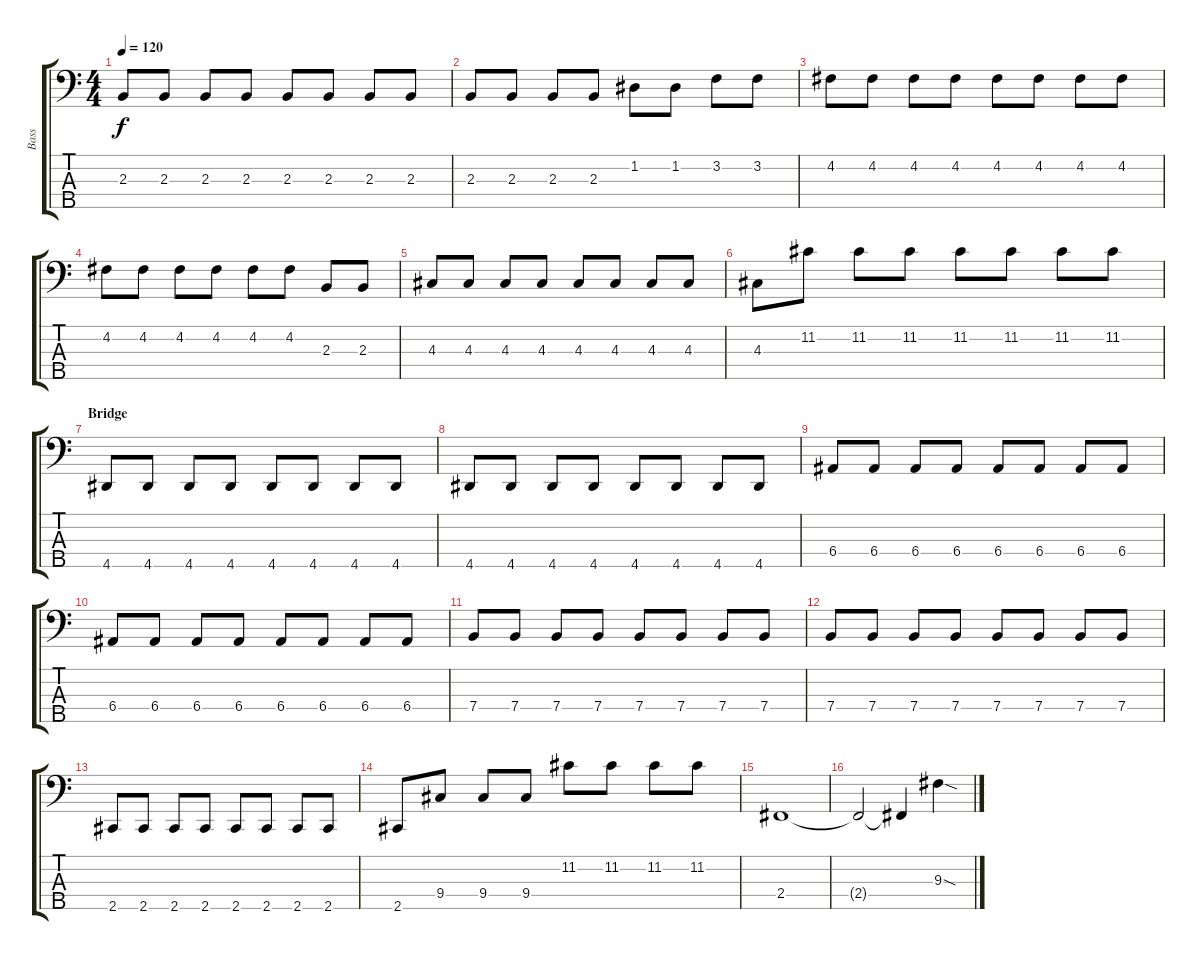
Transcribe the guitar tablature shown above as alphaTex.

\track ("Bass" "Bass") {instrument electricbassfinger}
\staff {score tabs}
\tuning (G2 D2 A1 E1 B0) {hide}
\ts (4 4)
\tempo 120
\clef f4
\ks c
2.3.8{dy f} 2.3.8 2.3.8 2.3.8 2.3.8 2.3.8 2.3.8 2.3.8 |
2.3.8 2.3.8 2.3.8 2.3.8 1.2.8 1.2.8 3.2.8 3.2.8 |
4.2.8 4.2.8 4.2.8 4.2.8 4.2.8 4.2.8 4.2.8 4.2.8 |
4.2.8 4.2.8 4.2.8 4.2.8 4.2.8 4.2.8 2.3.8 2.3.8 |
4.3.8 4.3.8 4.3.8 4.3.8 4.3.8 4.3.8 4.3.8 4.3.8 |
4.3.8 11.2.8 11.2.8 11.2.8 11.2.8 11.2.8 11.2.8 11.2.8 |
\section ("" "Bridge")
4.5.8 4.5.8 4.5.8 4.5.8 4.5.8 4.5.8 4.5.8 4.5.8 |
4.5.8 4.5.8 4.5.8 4.5.8 4.5.8 4.5.8 4.5.8 4.5.8 |
6.4.8 6.4.8 6.4.8 6.4.8 6.4.8 6.4.8 6.4.8 6.4.8 |
6.4.8 6.4.8 6.4.8 6.4.8 6.4.8 6.4.8 6.4.8 6.4.8 |
7.4.8 7.4.8 7.4.8 7.4.8 7.4.8 7.4.8 7.4.8 7.4.8 |
7.4.8 7.4.8 7.4.8 7.4.8 7.4.8 7.4.8 7.4.8 7.4.8 |
2.5.8 2.5.8 2.5.8 2.5.8 2.5.8 2.5.8 2.5.8 2.5.8 |
2.5.8 9.4.8 9.4.8 9.4.8 11.2.8 11.2.8 11.2.8 11.2.8 |
2.4.1 |
2.4{t}.2 2.4{t}.4 9.3{sod}.4
